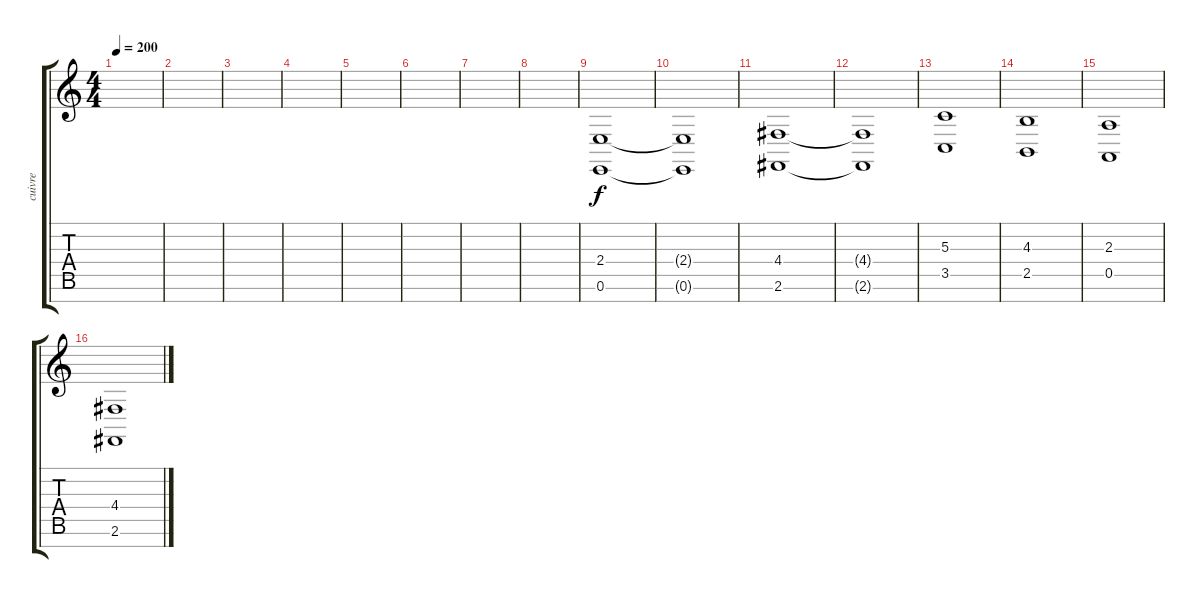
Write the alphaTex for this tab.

\track ("cuivre" "cuivre") {instrument brasssection}
\staff {score tabs}
\tuning (E4 B3 G3 D3 A2 E2 B1) {hide}
\ts (4 4)
\tempo 200
\clef g2
\ks c
|
|
|
|
|
|
|
|
(2.4 0.6).1{dy f} |
(2.4{t} 0.6{t}).1 |
(4.4 2.6).1 |
(4.4{t} 2.6{t}).1 |
(5.3 3.5).1 |
(4.3 2.5).1 |
(2.3 0.5).1 |
(4.4 2.6).1
